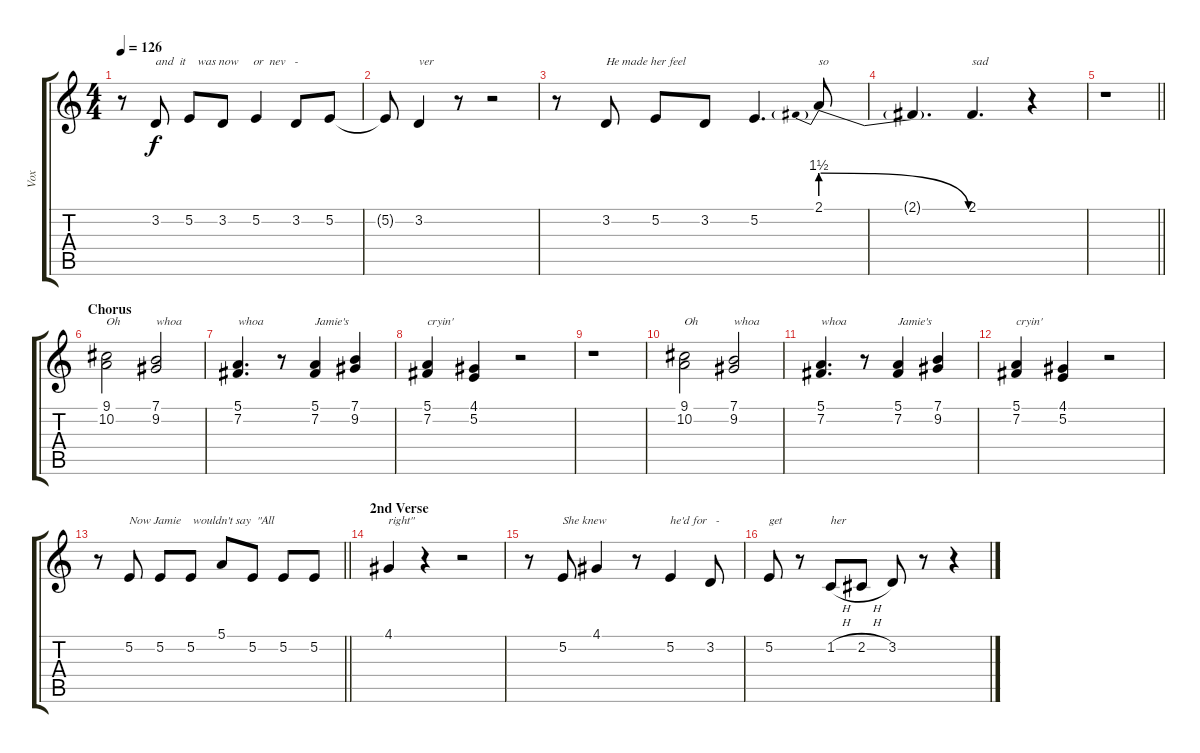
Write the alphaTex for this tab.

\track ("Vox" "Vox") {instrument altosax}
\staff {score tabs}
\tuning (E4 B3 G3 D3 A2 E2) {hide}
\ts (4 4)
\tempo 126
\clef g2
\ks c
r.8{dy f} 3.2.8{txt "and  it    was now     or  nev   -"} 5.2.8 3.2.8 5.2.4 3.2.8 5.2.8 |
5.2{t}.8 3.2.4{txt "ver"} r.8 r.2 |
r.8 3.2.8{txt "He made her feel"} 5.2.8 3.2.8 5.2.4{d} 2.1{be (prebendrelease 0 6 60 0)}.8{txt "so"} |
2.1{t}.4{d} 2.1.4{d txt "sad"} r.4 |
\barLineRight lightlight
r.1 |
\section ("" "Chorus")
(9.1 10.2).2{txt "Oh"} (7.1 9.2).2{txt "whoa"} |
(5.1 7.2).4{d txt "whoa"} r.8 (5.1 7.2).4{txt "Jamie's"} (7.1 9.2).4 |
(5.1 7.2).4{txt "cryin'"} (4.1 5.2).4 r.2 |
r.1 |
(9.1 10.2).2{txt "Oh"} (7.1 9.2).2{txt "whoa"} |
(5.1 7.2).4{d txt "whoa"} r.8 (5.1 7.2).4{txt "Jamie's"} (7.1 9.2).4 |
(5.1 7.2).4{txt "cryin'"} (4.1 5.2).4 r.2 |
\barLineRight lightlight
r.8 5.2.8{txt "Now Jamie    wouldn't say  \"All"} 5.2.8 5.2.8 5.1.8 5.2.8 5.2.8 5.2.8 |
\section ("" "2nd Verse")
4.1.4{txt "right\""} r.4 r.2 |
r.8 5.2.8{txt "She knew"} 4.1.4 r.8 5.2.4{txt "he'd for   -"} 3.2.8 |
5.2.8{txt "get"} r.8 1.2{h}.8{txt "her"} 2.2{h}.8 3.2.8 r.8 r.4
